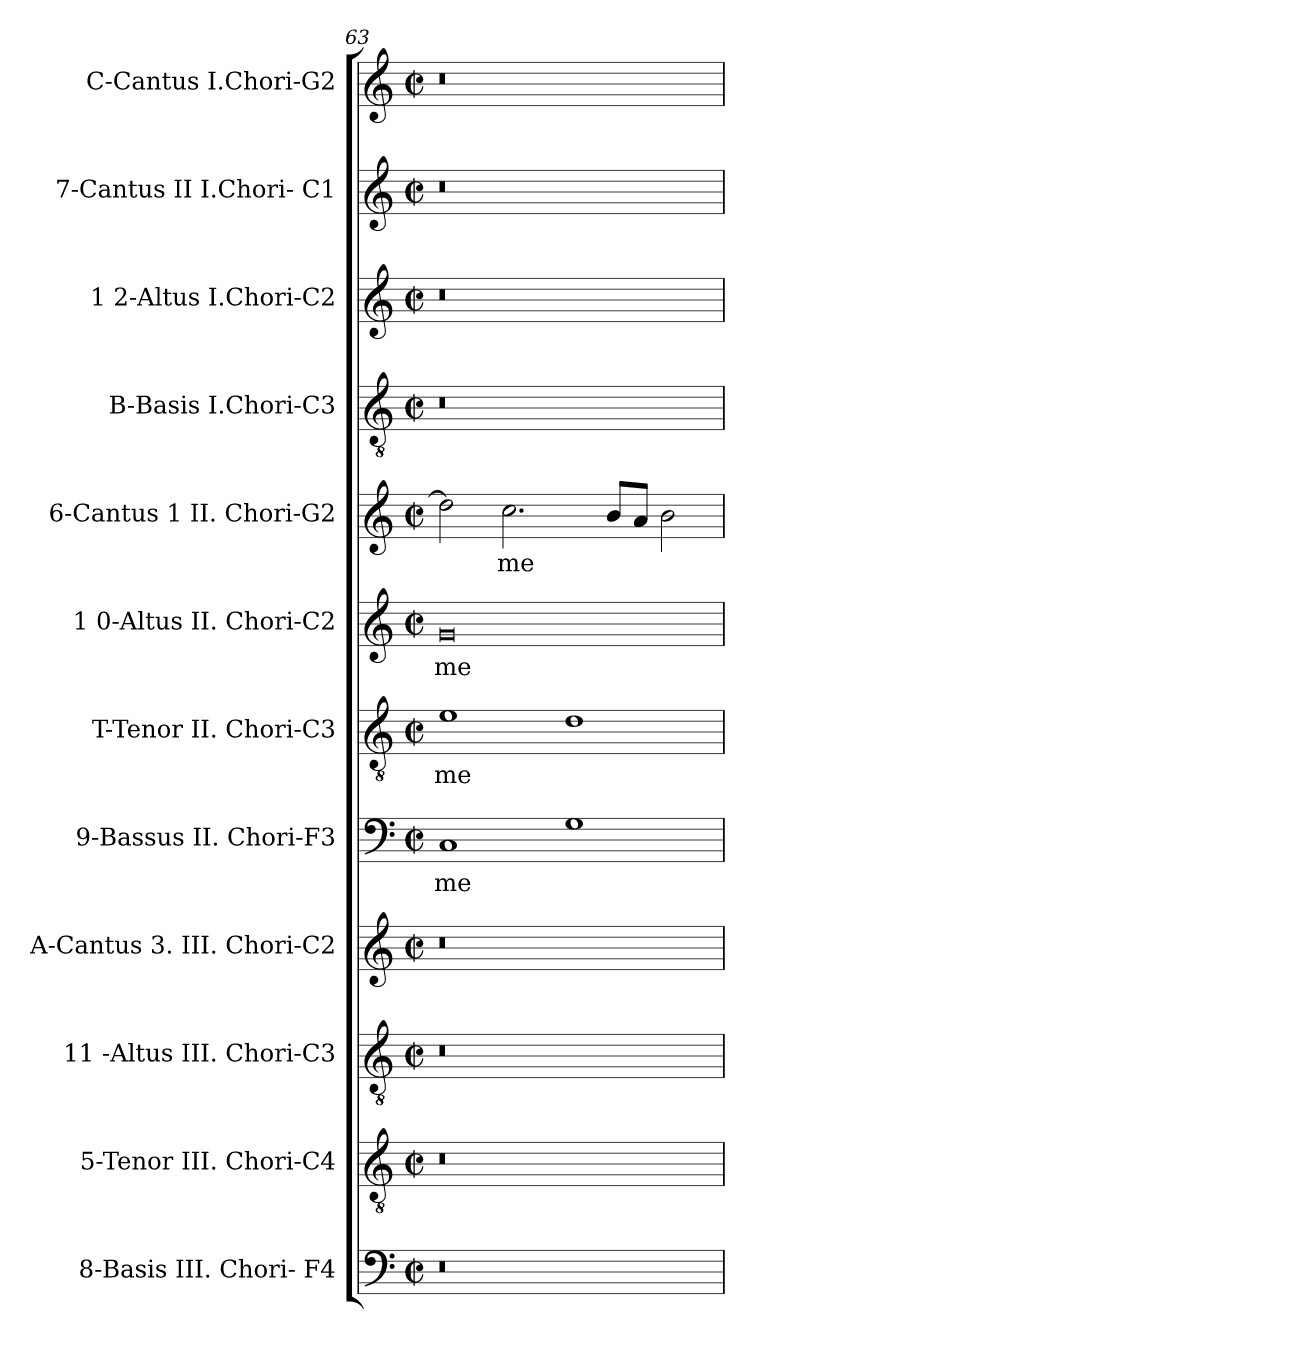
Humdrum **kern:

**kern	**kern	**kern	**kern	**kern	**text	**kern	**text	**kern	**text	**kern	**text	**kern	**kern	**kern	**kern
*part12	*part11	*part10	*part9	*part8	*part8	*part7	*part7	*part6	*part6	*part5	*part5	*part4	*part3	*part2	*part1
*staff12	*staff11	*staff10	*staff9	*staff8	*staff8	*staff7	*staff7	*staff6	*staff6	*staff5	*staff5	*staff4	*staff3	*staff2	*staff1
*I"8-Basis  III. Chori- F4	*I"5-Tenor  III. Chori-C4	*I"11 -Altus  III. Chori-C3	*I"A-Cantus 3.  III. Chori-C2	*I"9-Bassus  II. Chori-F3	*	*I"T-Tenor  II. Chori-C3	*	*I"1 0-Altus  II. Chori-C2	*	*I"6-Cantus 1  II. Chori-G2	*	*I"B-Basis  I.Chori-C3	*I"1 2-Altus  I.Chori-C2	*I"7-Cantus II  I.Chori- C1	*I"C-Cantus  I.Chori-G2
*	*	*	*I'A	*	*	*I'T	*	*	*	*	*	*I'B	*	*	*I'C
!!LO:PB:g=z
*clefF4	*clefGv2	*clefGv2	*clefG2	*clefF4	*	*clefGv2	*	*clefG2	*	*clefG2	*	*clefGv2	*clefG2	*clefG2	*clefG2
*k[]	*k[]	*k[]	*k[]	*k[]	*	*k[]	*	*k[]	*	*k[]	*	*k[]	*k[]	*k[]	*k[]
*C:	*C:	*C:	*C:	*C:	*	*C:	*	*C:	*	*C:	*	*C:	*C:	*C:	*C:
*M2/2	*M2/2	*M2/2	*M2/2	*M2/2	*	*M2/2	*	*M2/2	*	*M2/2	*	*M2/2	*M2/2	*M2/2	*M2/2
*met(c|)	*met(c|)	*met(c|)	*met(c|)	*met(c|)	*	*met(c|)	*	*met(c|)	*	*met(c|)	*	*met(c|)	*met(c|)	*met(c|)	*met(c|)
=63	=63	=63	=63	=63	=63	=63	=63	=63	=63	=63	=63	=63	=63	=63	=63
!	!	!	!	!	!LO:LY:b:cj	!	!LO:LY:b:cj	!	!LO:LY:b:cj	!	!LO:LY:b:cj	!	!	!	!
0r	0r	0r	0r	1C	me-	1e	me-	0g	me-	2dd\]	.	0r	0r	0r	0r
!	!	!	!	!	!	!	!	!	!	!	!LO:LY:b:cj	!	!	!	!
.	.	.	.	.	.	.	.	.	.	2.cc\	me-	.	.	.	.
!	!	!	!	!	!LO:LY:b:cj	!	!LO:LY:b:cj	!	!	!	!	!	!	!	!
.	.	.	.	1G	--	1d	--	.	.	.	.	.	.	.	.
!	!	!	!	!	!	!	!	!	!	!	!LO:LY:b:cj	!	!	!	!
.	.	.	.	.	.	.	.	.	.	8b/L	--	.	.	.	.
!	!	!	!	!	!	!	!	!	!	!	!LO:LY:b:cj	!	!	!	!
.	.	.	.	.	.	.	.	.	.	8a/J	--	.	.	.	.
!	!	!	!	!	!	!	!	!	!	!	!LO:LY:b:cj	!	!	!	!
.	.	.	.	.	.	.	.	.	.	2b\	--	.	.	.	.
=	=	=	=	=	=	=	=	=	=	=	=	=	=	=	=
*-	*-	*-	*-	*-	*-	*-	*-	*-	*-	*-	*-	*-	*-	*-	*-
